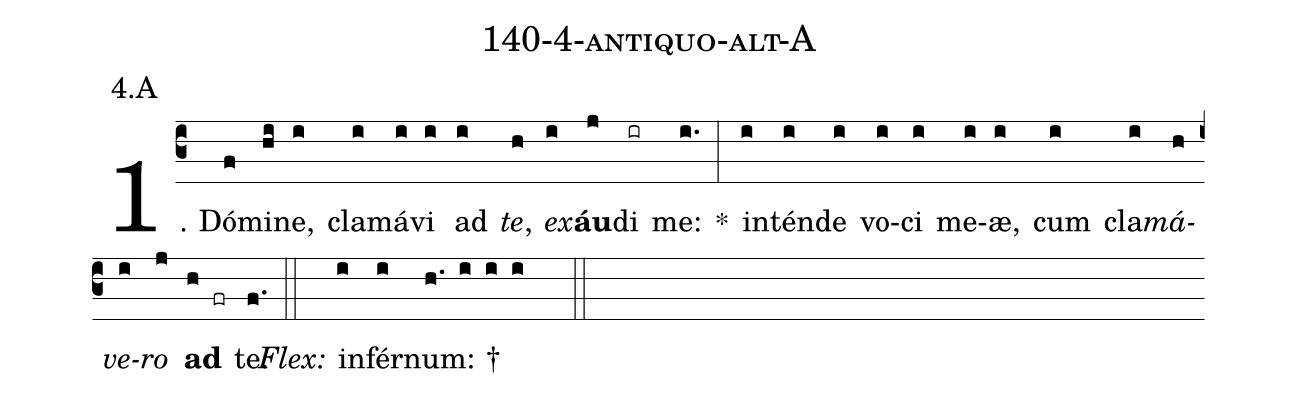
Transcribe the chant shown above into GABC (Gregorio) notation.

name: 140-4-antiquo-alt-A;
annotation: 4.A;
%%
(c3)1. Dó(f)mi(hi)ne,(i) cla(i)má(i)vi(i) ad(i) <i>te</i>,(h) <i>ex</i>(i)<b>áu</b>(j)di(ir) me:(i.) *(:) in(i)tén(i)de(i) vo(i)ci(i) me(i)æ,(i) cum(i) cla(i)<i>má</i>(h)<i>ve</i>(i)<i>ro</i>(j) <b>ad</b>(h fr) te.(f.) (::)
<i>Flex:</i>()  in(i)fér(i)num: †(h. i i i  ::)
